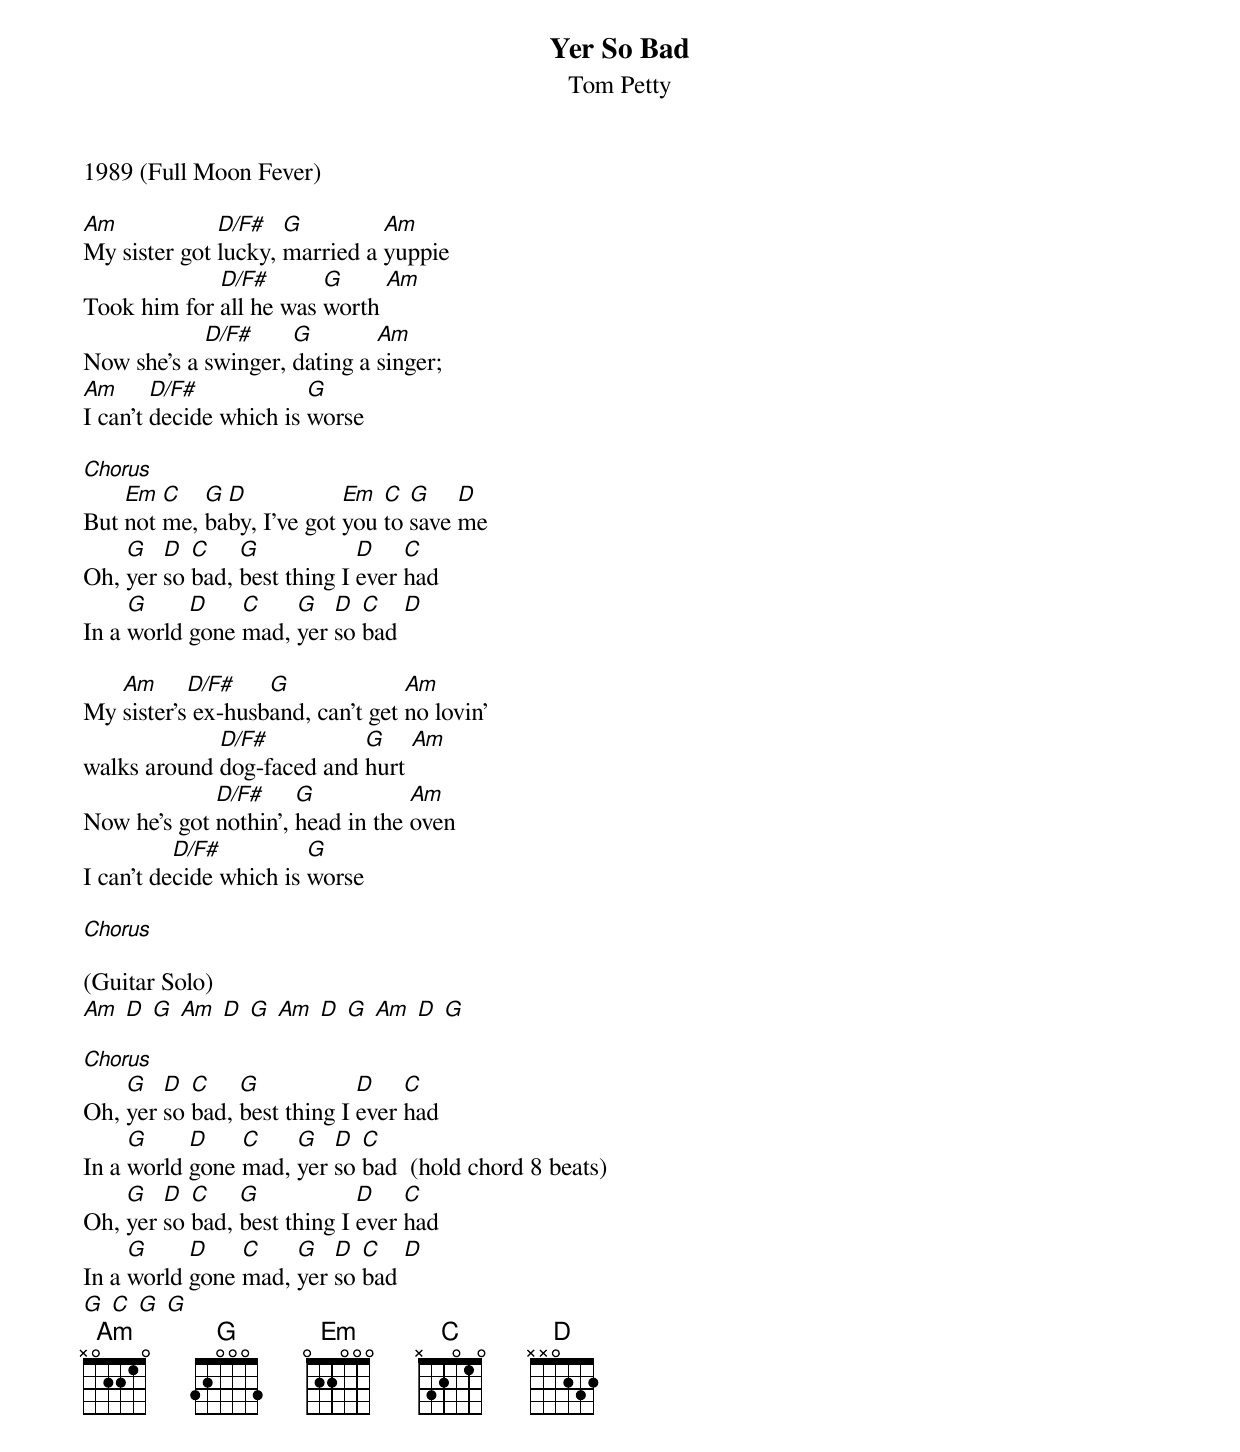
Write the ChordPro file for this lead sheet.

{title:Yer So Bad}
{subtitle:Tom Petty}

1989 (Full Moon Fever)

[Am]My sister got [D/F#]lucky, [G]married a [Am]yuppie
Took him for [D/F#]all he was [G]worth [Am]
Now she's a [D/F#]swinger, [G]dating a [Am]singer;
[Am]I can't [D/F#]decide which is [G]worse

[Chorus]
But [Em]not [C]me, [G]ba[D]by, I've got [Em]you [C]to [G]save [D]me
Oh, [G]yer [D]so [C]bad, [G]best thing I [D]ever [C]had
In a [G]world [D]gone [C]mad, [G]yer [D]so [C]bad [D]

My [Am]sister's[D/F#] ex-husb[G]and, can't get [Am]no lovin'
walks around [D/F#]dog-faced and [G]hurt [Am]
Now he's got [D/F#]nothin', [G]head in the [Am]oven
I can't de[D/F#]cide which is [G]worse

[Chorus]

(Guitar Solo)
[Am] [D] [G] [Am] [D] [G] [Am] [D] [G] [Am] [D] [G]

[Chorus]
Oh, [G]yer [D]so [C]bad, [G]best thing I [D]ever [C]had
In a [G]world [D]gone [C]mad, [G]yer [D]so [C]bad  (hold chord 8 beats)
Oh, [G]yer [D]so [C]bad, [G]best thing I [D]ever [C]had
In a [G]world [D]gone [C]mad, [G]yer [D]so [C]bad [D]
[G] [C] [G] [G]
